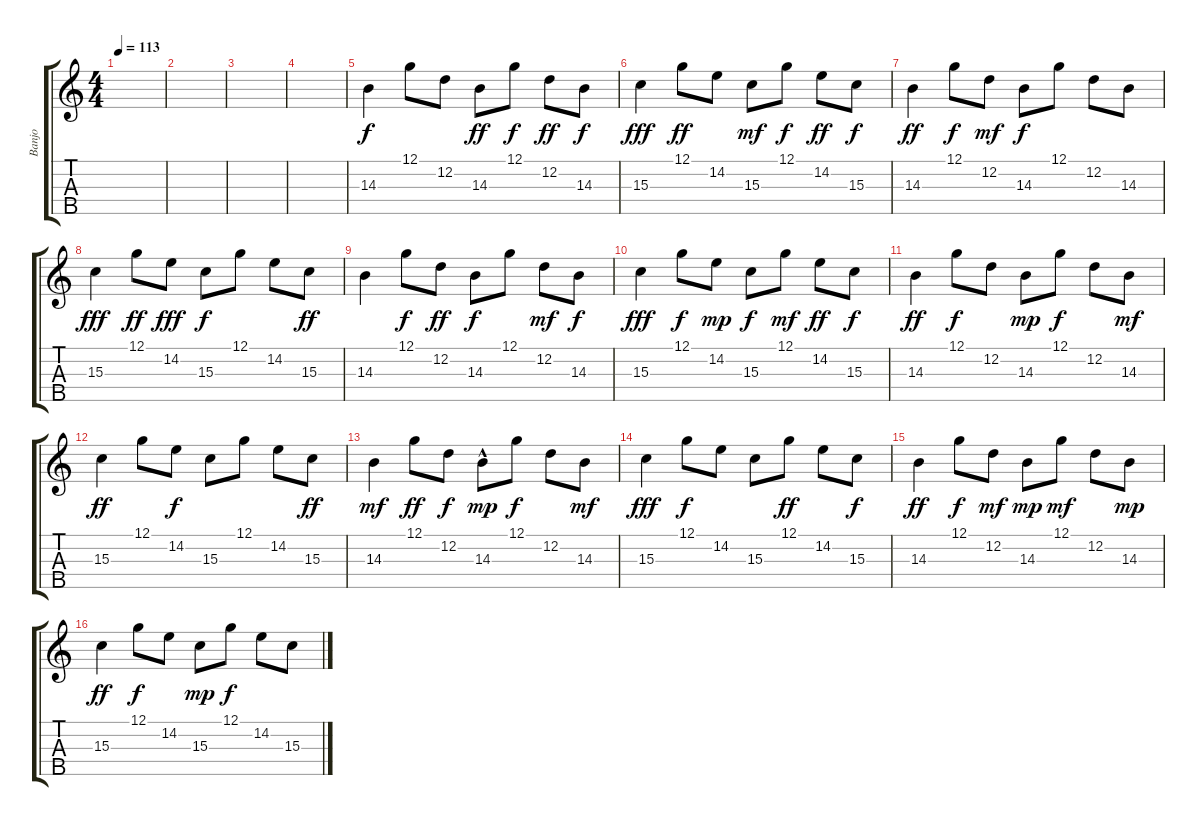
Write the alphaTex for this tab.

\track ("Banjo" "Banjo") {instrument banjo}
\staff {score tabs}
\tuning (G3 D3 A2 E2 B1) {hide}
\displaytranspose 12
\ts (4 4)
\tempo 113
\clef g2
\ks c
|
|
|
|
14.3.4{volume 11 balance 8} 12.1.8 12.2.8{dy f} 14.3.8{dy ff} 12.1.8{dy f} 12.2.8{dy ff} 14.3.8{dy f} |
15.3.4{dy fff} 12.1.8{dy ff} 14.2.8 15.3.8{dy mf} 12.1.8{dy f} 14.2.8{dy ff} 15.3.8{dy f} |
14.3.4{dy ff} 12.1.8{dy f} 12.2.8{dy mf} 14.3.8{dy f} 12.1.8 12.2.8 14.3.8 |
15.3.4{dy fff} 12.1.8{dy ff} 14.2.8{dy fff} 15.3.8{dy f} 12.1.8 14.2.8 15.3.8{dy ff} |
14.3.4 12.1.8{dy f} 12.2.8{dy ff} 14.3.8{dy f} 12.1.8 12.2.8{dy mf} 14.3.8{dy f} |
15.3.4{dy fff} 12.1.8{dy f} 14.2.8{dy mp} 15.3.8{dy f} 12.1.8{dy mf} 14.2.8{dy ff} 15.3.8{dy f} |
14.3.4{dy ff} 12.1.8{dy f} 12.2.8 14.3.8{dy mp} 12.1.8{dy f} 12.2.8 14.3.8{dy mf} |
15.3.4{dy ff} 12.1.8 14.2.8{dy f} 15.3.8 12.1.8 14.2.8 15.3.8{dy ff} |
14.3.4{dy mf} 12.1.8{dy ff} 12.2.8{dy f} 14.3{hac}.8{dy mp} 12.1.8{dy f} 12.2.8 14.3.8{dy mf} |
15.3.4{dy fff} 12.1.8{dy f} 14.2.8 15.3.8 12.1.8{dy ff} 14.2.8 15.3.8{dy f} |
14.3.4{dy ff} 12.1.8{dy f} 12.2.8{dy mf} 14.3.8{dy mp} 12.1.8{dy mf} 12.2.8 14.3.8{dy mp} |
15.3.4{dy ff} 12.1.8{dy f} 14.2.8 15.3.8{dy mp} 12.1.8{dy f} 14.2.8 15.3.8
